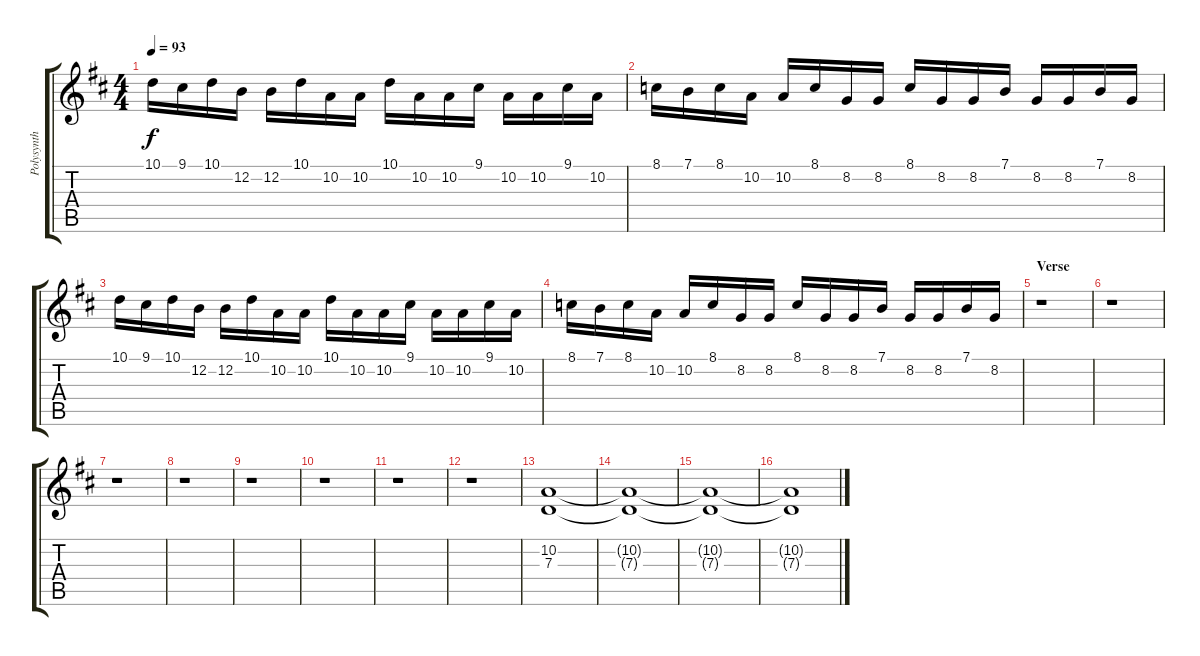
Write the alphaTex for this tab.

\track ("Polysynth Pad" "Polysynth ") {instrument pad3polysynth}
\staff {score tabs}
\tuning (E4 B3 G3 D3 A2 E2) {hide}
\ts (4 4)
\tempo 93
\clef g2
\ks d
10.1.16{dy f instrument pad3polysynth} 9.1.16 10.1.16 12.2.16 12.2.16 10.1.16 10.2.16 10.2.16 10.1.16 10.2.16 10.2.16 9.1.16 10.2.16 10.2.16 9.1.16 10.2.16 |
8.1.16 7.1.16 8.1.16 10.2.16 10.2.16 8.1.16 8.2.16 8.2.16 8.1.16 8.2.16 8.2.16 7.1.16 8.2.16 8.2.16 7.1.16 8.2.16 |
10.1.16 9.1.16 10.1.16 12.2.16 12.2.16 10.1.16 10.2.16 10.2.16 10.1.16 10.2.16 10.2.16 9.1.16 10.2.16 10.2.16 9.1.16 10.2.16 |
8.1.16 7.1.16 8.1.16 10.2.16 10.2.16 8.1.16 8.2.16 8.2.16 8.1.16 8.2.16 8.2.16 7.1.16 8.2.16 8.2.16 7.1.16 8.2.16 |
\section ("" "Verse")
r.1 |
r.1 |
r.1 |
r.1 |
r.1 |
r.1 |
r.1 |
r.1 |
(10.2 7.3).1 |
(10.2{t} 7.3{t}).1 |
(10.2{t} 7.3{t}).1 |
(10.2{t} 7.3{t}).1
